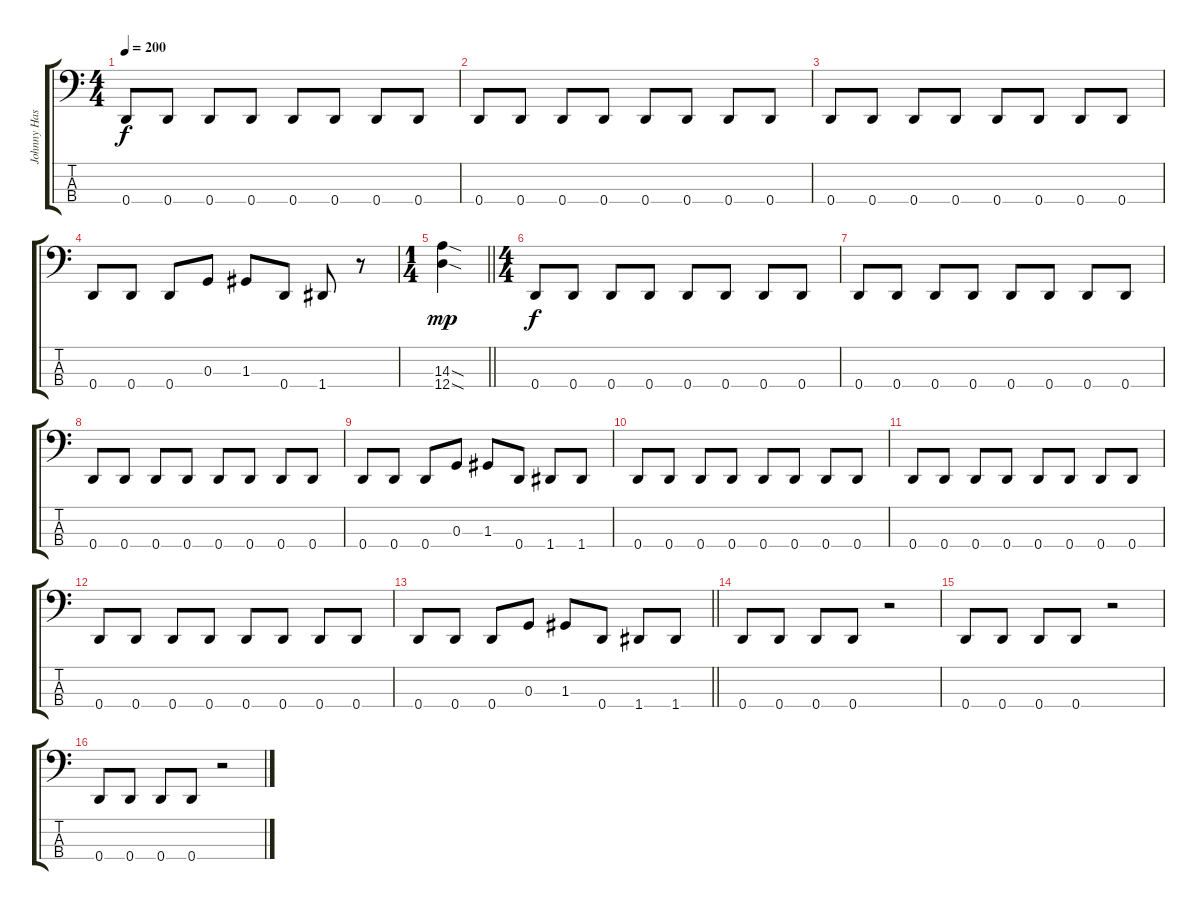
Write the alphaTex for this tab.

\track ("Johnny Hass" "Johnny Has") {instrument electricbassfinger}
\staff {score tabs}
\tuning (F2 C2 G1 D1) {hide}
\ts (4 4)
\tempo 200
\clef f4
\ks c
0.4.8{dy f} 0.4.8 0.4.8 0.4.8 0.4.8 0.4.8 0.4.8 0.4.8 |
0.4.8 0.4.8 0.4.8 0.4.8 0.4.8 0.4.8 0.4.8 0.4.8 |
0.4.8 0.4.8 0.4.8 0.4.8 0.4.8 0.4.8 0.4.8 0.4.8 |
0.4.8 0.4.8 0.4.8 0.3.8 1.3.8 0.4.8 1.4.8 r.8 |
\ts (1 4)
\barLineRight lightlight
(14.3{sod} 12.4{sod}).4{dy mp} |
\ts (4 4)
0.4.8{dy f} 0.4.8 0.4.8 0.4.8 0.4.8 0.4.8 0.4.8 0.4.8 |
0.4.8 0.4.8 0.4.8 0.4.8 0.4.8 0.4.8 0.4.8 0.4.8 |
0.4.8 0.4.8 0.4.8 0.4.8 0.4.8 0.4.8 0.4.8 0.4.8 |
0.4.8 0.4.8 0.4.8 0.3.8 1.3.8 0.4.8 1.4.8 1.4.8 |
0.4.8 0.4.8 0.4.8 0.4.8 0.4.8 0.4.8 0.4.8 0.4.8 |
0.4.8 0.4.8 0.4.8 0.4.8 0.4.8 0.4.8 0.4.8 0.4.8 |
0.4.8 0.4.8 0.4.8 0.4.8 0.4.8 0.4.8 0.4.8 0.4.8 |
\barLineRight lightlight
0.4.8 0.4.8 0.4.8 0.3.8 1.3.8 0.4.8 1.4.8 1.4.8 |
0.4.8 0.4.8 0.4.8 0.4.8 r.2 |
0.4.8 0.4.8 0.4.8 0.4.8 r.2 |
0.4.8 0.4.8 0.4.8 0.4.8 r.2
